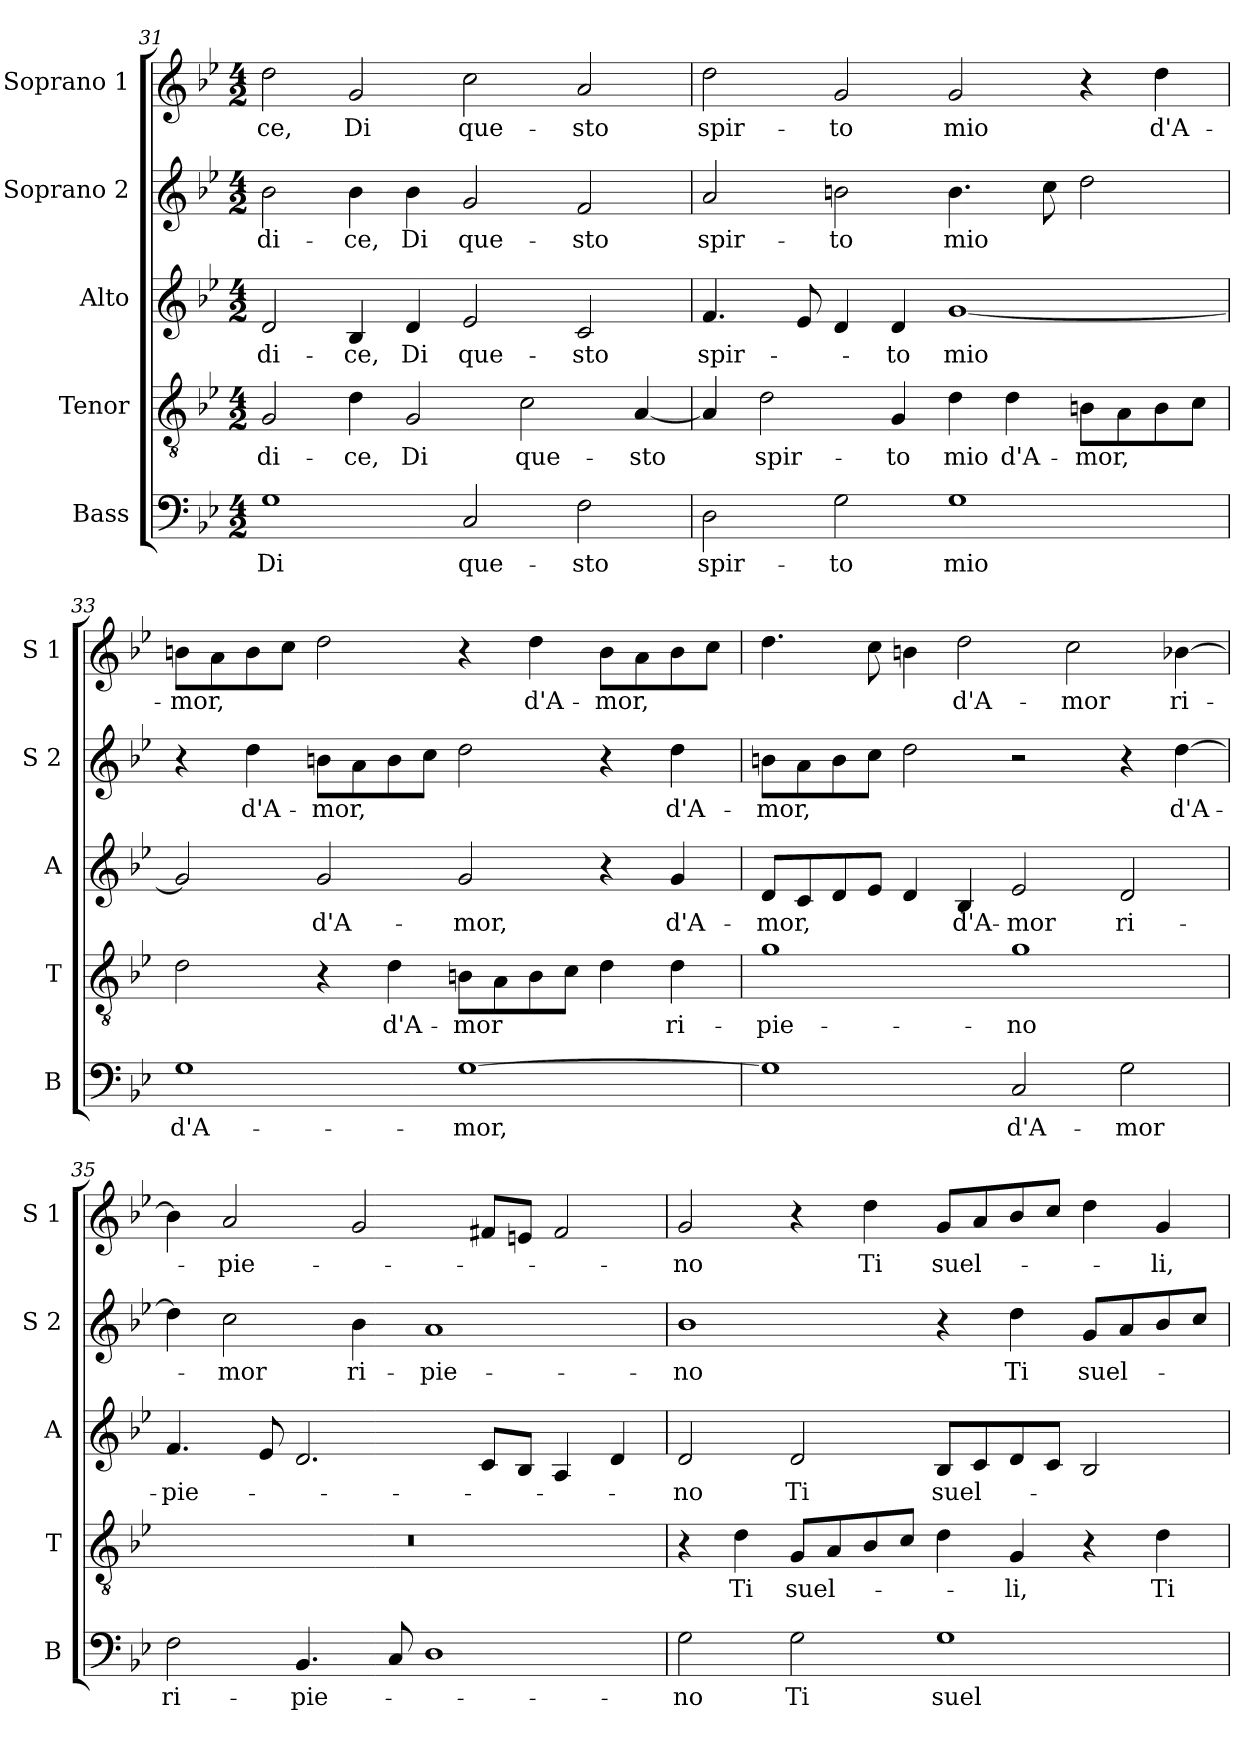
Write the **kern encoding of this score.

**kern	**text	**kern	**text	**kern	**text	**kern	**text	**kern	**text
*part5	*part5	*part4	*part4	*part3	*part3	*part2	*part2	*part1	*part1
*staff5	*staff5	*staff4	*staff4	*staff3	*staff3	*staff2	*staff2	*staff1	*staff1
*I"Bass	*	*I"Tenor	*	*I"Alto	*	*I"Soprano 2	*	*I"Soprano 1	*
*I'B	*	*I'T	*	*I'A	*	*I'S 2	*	*I'S 1	*
!!LO:LB:g=z
*clefF4	*	*clefGv2	*	*clefG2	*	*clefG2	*	*clefG2	*
*k[b-e-]	*	*k[b-e-]	*	*k[b-e-]	*	*k[b-e-]	*	*k[b-e-]	*
*B-:	*	*B-:	*	*B-:	*	*B-:	*	*B-:	*
*M4/2	*	*M4/2	*	*M4/2	*	*M4/2	*	*M4/2	*
=31	=31	=31	=31	=31	=31	=31	=31	=31	=31
!	!LO:LY:b	!	!	!	!	!	!	!	!
!	!	!	!LO:LY:b	!	!	!	!	!	!
!	!	!	!	!	!LO:LY:b	!	!	!	!
!	!	!	!	!	!	!	!LO:LY:b	!	!
!	!	!	!	!	!	!	!	!	!LO:LY:b
1G	Di	2G/	-di-	2d/	-di-	2b-\	-di-	2dd\	-ce,
!	!	!	!LO:LY:b	!	!	!	!	!	!
!	!	!	!	!	!LO:LY:b	!	!	!	!
!	!	!	!	!	!	!	!LO:LY:b	!	!
!	!	!	!	!	!	!	!	!	!LO:LY:b
.	.	4d\	-ce,	4B-/	-ce,	4b-\	-ce,	2g/	Di
!	!	!	!LO:LY:b	!	!	!	!	!	!
!	!	!	!	!	!LO:LY:b	!	!	!	!
!	!	!	!	!	!	!	!LO:LY:b	!	!
.	.	2G/	Di	4d/	Di	4b-\	Di	.	.
!	!LO:LY:b	!	!	!	!	!	!	!	!
!	!	!	!	!	!LO:LY:b	!	!	!	!
!	!	!	!	!	!	!	!LO:LY:b	!	!
!	!	!	!	!	!	!	!	!	!LO:LY:b
2C/	que-	.	.	2e-/	que-	2g/	que-	2cc\	que-
!	!	!	!LO:LY:b	!	!	!	!	!	!
.	.	2c\	que-	.	.	.	.	.	.
!	!LO:LY:b	!	!	!	!	!	!	!	!
!	!	!	!	!	!LO:LY:b	!	!	!	!
!	!	!	!	!	!	!	!LO:LY:b	!	!
!	!	!	!	!	!	!	!	!	!LO:LY:b
2F\	-sto	.	.	2c/	-sto	2f/	-sto	2a/	-sto
!	!	!	!LO:LY:b	!	!	!	!	!	!
.	.	[4A/	-sto	.	.	.	.	.	.
=32	=32	=32	=32	=32	=32	=32	=32	=32	=32
!	!LO:LY:b	!	!	!	!	!	!	!	!
!	!	!	!	!	!LO:LY:b	!	!	!	!
!	!	!	!	!	!	!	!LO:LY:b	!	!
!	!	!	!	!	!	!	!	!	!LO:LY:b
2D\	spir-	4A/]	.	4.f/	spir-	2a/	spir-	2dd\	spir-
!	!	!	!LO:LY:b	!	!	!	!	!	!
.	.	2d\	spir-	.	.	.	.	.	.
.	.	.	.	8e-/	.	.	.	.	.
!	!LO:LY:b	!	!	!	!	!	!	!	!
!	!	!	!	!	!	!	!LO:LY:b	!	!
!	!	!	!	!	!	!	!	!	!LO:LY:b
2G\	-to	.	.	4d/	.	2bn\	-to	2g/	-to
!	!	!	!LO:LY:b	!	!	!	!	!	!
!	!	!	!	!	!LO:LY:b	!	!	!	!
.	.	4G/	-to	4d/	-to	.	.	.	.
!	!LO:LY:b	!	!	!	!	!	!	!	!
!	!	!	!LO:LY:b	!	!	!	!	!	!
!	!	!	!	!	!LO:LY:b	!	!	!	!
!	!	!	!	!	!	!	!LO:LY:b	!	!
!	!	!	!	!	!	!	!	!	!LO:LY:b
1G	mio	4d\	mio	[1g	mio	4.b\	mio	2g/	mio
!	!	!	!LO:LY:b	!	!	!	!	!	!
.	.	4d\	d'A-	.	.	.	.	.	.
.	.	.	.	.	.	8cc\	.	.	.
!	!	!	!LO:LY:b	!	!	!	!	!	!
.	.	8Bn\L	-mor,	.	.	2dd\	.	4r	.
.	.	8A\	.	.	.	.	.	.	.
!	!	!	!	!	!	!	!	!	!LO:LY:b
.	.	8B\	.	.	.	.	.	4dd\	d'A-
.	.	8c\J	.	.	.	.	.	.	.
=33	=33	=33	=33	=33	=33	=33	=33	=33	=33
!	!LO:LY:b	!	!	!	!	!	!	!	!
!	!	!	!	!	!	!	!	!	!LO:LY:b
1G	d'A-	2d\	.	2g/]	.	4r	.	8bn\L	-mor,
.	.	.	.	.	.	.	.	8a\	.
!	!	!	!	!	!	!	!LO:LY:b	!	!
.	.	.	.	.	.	4dd\	d'A-	8b\	.
.	.	.	.	.	.	.	.	8cc\J	.
!	!	!	!	!	!LO:LY:b	!	!	!	!
!	!	!	!	!	!	!	!LO:LY:b	!	!
.	.	4r	.	2g/	d'A-	8bn\L	-mor,	2dd\	.
.	.	.	.	.	.	8a\	.	.	.
!	!	!	!LO:LY:b	!	!	!	!	!	!
.	.	4d\	d'A-	.	.	8b\	.	.	.
.	.	.	.	.	.	8cc\J	.	.	.
!	!LO:LY:b	!	!	!	!	!	!	!	!
!	!	!	!LO:LY:b	!	!	!	!	!	!
!	!	!	!	!	!LO:LY:b	!	!	!	!
[1G	-mor,	8Bn\L	-mor	2g/	-mor,	2dd\	.	4r	.
.	.	8A\	.	.	.	.	.	.	.
!	!	!	!	!	!	!	!	!	!LO:LY:b
.	.	8B\	.	.	.	.	.	4dd\	d'A-
.	.	8c\J	.	.	.	.	.	.	.
!	!	!	!	!	!	!	!	!	!LO:LY:b
.	.	4d\	.	4r	.	4r	.	8b\L	-mor,
.	.	.	.	.	.	.	.	8a\	.
!	!	!	!LO:LY:b	!	!	!	!	!	!
!	!	!	!	!	!LO:LY:b	!	!	!	!
!	!	!	!	!	!	!	!LO:LY:b	!	!
.	.	4d\	ri-	4g/	d'A-	4dd\	d'A-	8b\	.
.	.	.	.	.	.	.	.	8cc\J	.
!!LO:LB:g=z
=34	=34	=34	=34	=34	=34	=34	=34	=34	=34
!	!	!	!LO:LY:b	!	!	!	!	!	!
!	!	!	!	!	!LO:LY:b	!	!	!	!
!	!	!	!	!	!	!	!LO:LY:b	!	!
1G]	.	1g	-pie-	8d/L	-mor,	8bn\L	-mor,	4.dd\	.
.	.	.	.	8c/	.	8a\	.	.	.
.	.	.	.	8d/	.	8b\	.	.	.
.	.	.	.	8e-/J	.	8cc\J	.	8cc\	.
.	.	.	.	4d/	.	2dd\	.	4bn\	.
!	!	!	!	!	!LO:LY:b	!	!	!	!
!	!	!	!	!	!	!	!	!	!LO:LY:b
.	.	.	.	4B-/	d'A-	.	.	2dd\	d'A-
!	!LO:LY:b	!	!	!	!	!	!	!	!
!	!	!	!LO:LY:b	!	!	!	!	!	!
!	!	!	!	!	!LO:LY:b	!	!	!	!
2C/	d'A-	1g	-no	2e-/	-mor	2r	.	.	.
!	!	!	!	!	!	!	!	!	!LO:LY:b
.	.	.	.	.	.	.	.	2cc\	-mor
!	!LO:LY:b	!	!	!	!	!	!	!	!
!	!	!	!	!	!LO:LY:b	!	!	!	!
2G\	-mor	.	.	2d/	ri-	4r	.	.	.
!	!	!	!	!	!	!	!LO:LY:b	!	!
!	!	!	!	!	!	!	!	!	!LO:LY:b
.	.	.	.	.	.	[4dd\	d'A-	[4b-X\	ri-
=35	=35	=35	=35	=35	=35	=35	=35	=35	=35
!	!LO:LY:b	!	!	!	!	!	!	!	!
!	!	!	!	!	!LO:LY:b	!	!	!	!
2F\	ri-	0r	.	4.f/	-pie-	4dd\]	.	4b-\]	.
!	!	!	!	!	!	!	!LO:LY:b	!	!
!	!	!	!	!	!	!	!	!	!LO:LY:b
.	.	.	.	.	.	2cc\	-mor	2a/	-pie-
.	.	.	.	8e-/	.	.	.	.	.
!	!LO:LY:b	!	!	!	!	!	!	!	!
4.BB-/	-pie-	.	.	2.d/	.	.	.	.	.
!	!	!	!	!	!	!	!LO:LY:b	!	!
.	.	.	.	.	.	4b-\	ri-	2g/	.
8C/	.	.	.	.	.	.	.	.	.
!	!	!	!	!	!	!	!LO:LY:b	!	!
1D	.	.	.	.	.	1a	-pie-	.	.
.	.	.	.	8c/L	.	.	.	8f#X/L	.
.	.	.	.	8B-/J	.	.	.	8en/J	.
.	.	.	.	4A/	.	.	.	2f#/	.
.	.	.	.	4d/	.	.	.	.	.
=36	=36	=36	=36	=36	=36	=36	=36	=36	=36
!	!LO:LY:b	!	!	!	!	!	!	!	!
!	!	!	!	!	!LO:LY:b	!	!	!	!
!	!	!	!	!	!	!	!LO:LY:b	!	!
!	!	!	!	!	!	!	!	!	!LO:LY:b
2G\	-no	4r	.	2d/	-no	1b-	-no	2g/	-no
!	!	!	!LO:LY:b	!	!	!	!	!	!
.	.	4d\	Ti	.	.	.	.	.	.
!	!LO:LY:b	!	!	!	!	!	!	!	!
!	!	!	!LO:LY:b	!	!	!	!	!	!
!	!	!	!	!	!LO:LY:b	!	!	!	!
2G\	Ti	8G/L	suel-	2d/	Ti	.	.	4r	.
.	.	8A/	.	.	.	.	.	.	.
!	!	!	!	!	!	!	!	!	!LO:LY:b
.	.	8B-/	.	.	.	.	.	4dd\	Ti
.	.	8c/J	.	.	.	.	.	.	.
!	!LO:LY:b	!	!	!	!	!	!	!	!
!	!	!	!	!	!LO:LY:b	!	!	!	!
!	!	!	!	!	!	!	!	!	!LO:LY:b
1G	suel-	4d\	.	8B-/L	suel-	4r	.	8g/L	suel-
.	.	.	.	8c/	.	.	.	8a/	.
!	!	!	!LO:LY:b	!	!	!	!	!	!
!	!	!	!	!	!	!	!LO:LY:b	!	!
.	.	4G/	-li,	8d/	.	4dd\	Ti	8b-/	.
.	.	.	.	8c/J	.	.	.	8cc/J	.
!	!	!	!	!	!	!	!LO:LY:b	!	!
.	.	4r	.	2B-/	.	8g/L	suel-	4dd\	.
.	.	.	.	.	.	8a/	.	.	.
!	!	!	!LO:LY:b	!	!	!	!	!	!
!	!	!	!	!	!	!	!	!	!LO:LY:b
.	.	4d\	Ti	.	.	8b-/	.	4g/	-li,
.	.	.	.	.	.	8cc/J	.	.	.
=	=	=	=	=	=	=	=	=	=
*-	*-	*-	*-	*-	*-	*-	*-	*-	*-
